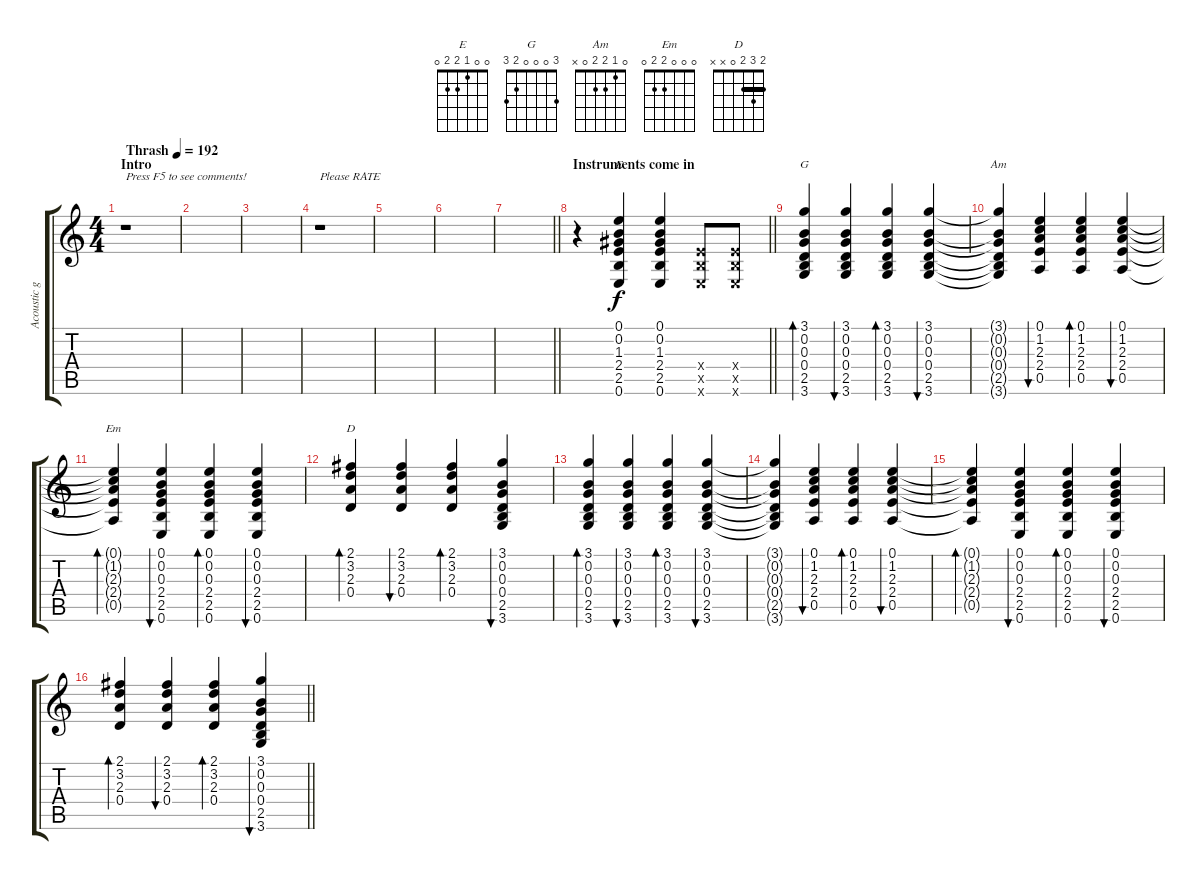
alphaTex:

\track ("Acoustic guitar" "Acoustic g") {instrument acousticguitarsteel}
\staff {score tabs}
\tuning (E4 B3 G3 D3 A2 E2) {hide}
\chord ("E" 0 0 1 2 2 0)
\chord ("G" 3 0 0 0 2 3)
\chord ("Am" 0 1 2 2 0 x)
\chord ("Em" 0 0 0 2 2 0)
\chord ("D" 2 3 2 0 x x) {barre 2}
\ts (4 4)
\section ("" "Intro")
\tempo (192 "Thrash")
\clef g2
\ks c
r.1{txt "Press F5 to see comments!" dy f instrument acousticguitarsteel} |
|
|
r.1{txt "Please RATE"} |
|
|
\barLineRight lightlight
|
\section ("" "Instruments come in")
\barLineRight lightlight
r.4 (0.1 0.2 1.3 2.4 2.5 0.6).4{ch "E"} (0.1 0.2 1.3 2.4 2.5 0.6).4 (2.4{x} 2.5{x} 0.6{x}).8 (2.4{x} 2.5{x} 0.6{x}).8 |
(3.1 0.2 0.3 0.4 2.5 3.6).4{bd 60 ch "G"} (3.1 0.2 0.3 0.4 2.5 3.6).4{bu 60} (3.1 0.2 0.3 0.4 2.5 3.6).4{bd 60} (3.1 0.2 0.3 0.4 2.5 3.6).4{bu 60} |
(3.1{t} 0.2{t} 0.3{t} 0.4{t} 2.5{t} 3.6{t}).4{ch "Am"} (0.1 1.2 2.3 2.4 0.5).4{bu 60} (0.1 1.2 2.3 2.4 0.5).4{bd 60} (0.1 1.2 2.3 2.4 0.5).4{bu 60} |
(0.1{t} 1.2{t} 2.3{t} 2.4{t} 0.5{t}).4{bd 60 ch "Em"} (0.1 0.2 0.3 2.4 2.5 0.6).4{bu 60} (0.1 0.2 0.3 2.4 2.5 0.6).4{bd 60} (0.1 0.2 0.3 2.4 2.5 0.6).4{bu 60} |
(2.1 3.2 2.3 0.4).4{bd 60 ch "D"} (2.1 3.2 2.3 0.4).4{bu 60} (2.1 3.2 2.3 0.4).4{bd 60} (3.1 0.2 0.3 0.4 2.5 3.6).4{bu 60} |
(3.1 0.2 0.3 0.4 2.5 3.6).4{bd 60} (3.1 0.2 0.3 0.4 2.5 3.6).4{bu 60} (3.1 0.2 0.3 0.4 2.5 3.6).4{bd 60} (3.1 0.2 0.3 0.4 2.5 3.6).4{bu 60} |
(3.1{t} 0.2{t} 0.3{t} 0.4{t} 2.5{t} 3.6{t}).4 (0.1 1.2 2.3 2.4 0.5).4{bu 60} (0.1 1.2 2.3 2.4 0.5).4{bd 60} (0.1 1.2 2.3 2.4 0.5).4{bu 60} |
(0.1{t} 1.2{t} 2.3{t} 2.4{t} 0.5{t}).4{bd 60} (0.1 0.2 0.3 2.4 2.5 0.6).4{bu 60} (0.1 0.2 0.3 2.4 2.5 0.6).4{bd 60} (0.1 0.2 0.3 2.4 2.5 0.6).4{bu 60} |
\barLineRight lightlight
(2.1 3.2 2.3 0.4).4{bd 60} (2.1 3.2 2.3 0.4).4{bu 60} (2.1 3.2 2.3 0.4).4{bd 60} (3.1 0.2 0.3 0.4 2.5 3.6).4{bu 60}
